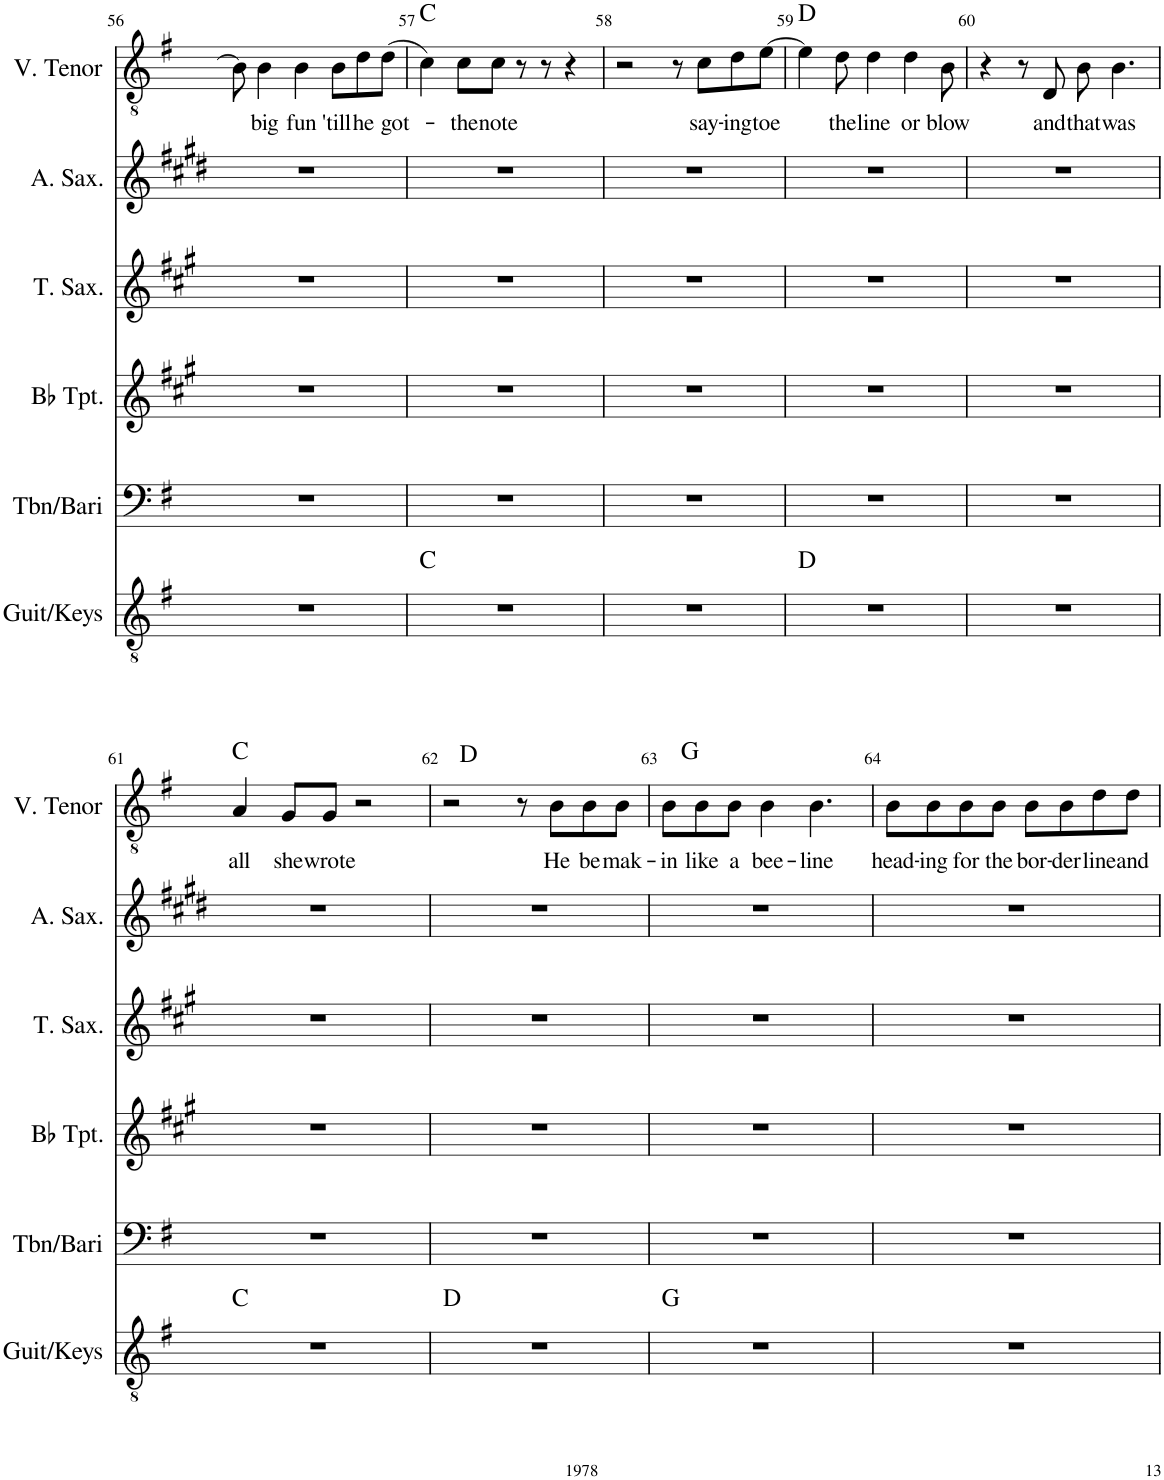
**kern	**harte	**kern	**kern	**kern	**kern	**kern	**text	**harte
*part6	*part6	*part5	*part4	*part3	*part2	*part1	*part1	*part1
*staff6	*	*staff5	*staff4	*staff3	*staff2	*staff1	*staff1	*
*I"Guit/Keys	*	*I"Tbn/Bari	*I"Bb Trumpet	*I"Tenor Saxophone	*I"Alto Saxophone	*I"V. Tenor	*	*
*I'Guit/Keys	*	*I'Tbn/Bari	*I'Bb Tpt.	*I'T. Sax.	*I'A. Sax.	*I'V. Tenor	*	*
!!LO:PB:g=z
*clefGv2	*	*clefF4	*clefG2	*clefG2	*clefG2	*clefGv2	*	*
*	*	*	*Trd1c2	*Trd8c14	*Trd5c9	*	*	*
*k[f#]	*	*k[f#]	*k[f#c#g#]	*k[f#c#g#]	*k[f#c#g#d#]	*k[f#]	*	*
*M4/4	*	*M4/4	*M4/4	*M4/4	*M4/4	*M4/4	*	*
=56	=56	=56	=56	=56	=56	=56	=56	=56
1r	.	1r	1r	1r	1r	8B\]	.	.
!	!	!	!	!	!	!	!LO:LY:b	!
.	.	.	.	.	.	4B\	big	.
!	!	!	!	!	!	!	!LO:LY:b	!
.	.	.	.	.	.	4B\	fun	.
!	!	!	!	!	!	!	!LO:LY:b	!
.	.	.	.	.	.	8B\L	'till	.
!	!	!	!	!	!	!	!LO:LY:b	!
.	.	.	.	.	.	8d\	he	.
!	!	!	!	!	!	!	!LO:LY:b	!
.	.	.	.	.	.	(8d\J	got-	.
=57	=57	=57	=57	=57	=57	=57	=57	=57
1r	C:maj	1r	1r	1r	1r	4c\)	.	C:maj
!	!	!	!	!	!	!	!LO:LY:b	!
.	.	.	.	.	.	8c\L	-the	.
!	!	!	!	!	!	!	!LO:LY:b	!
.	.	.	.	.	.	8c\J	note	.
.	.	.	.	.	.	8r	.	.
.	.	.	.	.	.	8r	.	.
.	.	.	.	.	.	4r	.	.
=58	=58	=58	=58	=58	=58	=58	=58	=58
1r	.	1r	1r	1r	1r	2r	.	.
.	.	.	.	.	.	8r	.	.
!	!	!	!	!	!	!	!LO:LY:b	!
.	.	.	.	.	.	8c\L	say-	.
!	!	!	!	!	!	!	!LO:LY:b	!
.	.	.	.	.	.	8d\	-ing	.
!	!	!	!	!	!	!	!LO:LY:b	!
.	.	.	.	.	.	[8e\J	toe	.
=59	=59	=59	=59	=59	=59	=59	=59	=59
1r	D:maj	1r	1r	1r	1r	4e\]	.	D:maj
!	!	!	!	!	!	!	!LO:LY:b	!
.	.	.	.	.	.	8d\	the	.
!	!	!	!	!	!	!	!LO:LY:b	!
.	.	.	.	.	.	4d\	line	.
!	!	!	!	!	!	!	!LO:LY:b	!
.	.	.	.	.	.	4d\	or	.
!	!	!	!	!	!	!	!LO:LY:b	!
.	.	.	.	.	.	8B\	blow	.
=60	=60	=60	=60	=60	=60	=60	=60	=60
1r	.	1r	1r	1r	1r	4r	.	.
.	.	.	.	.	.	8r	.	.
!	!	!	!	!	!	!	!LO:LY:b	!
.	.	.	.	.	.	8D/	and	.
!	!	!	!	!	!	!	!LO:LY:b	!
.	.	.	.	.	.	8B\	that	.
!	!	!	!	!	!	!	!LO:LY:b	!
.	.	.	.	.	.	4.B\	was	.
!!LO:LB:g=z
=61	=61	=61	=61	=61	=61	=61	=61	=61
!	!	!	!	!	!	!	!LO:LY:b	!
1r	C:maj	1r	1r	1r	1r	4A/	all	C:maj
!	!	!	!	!	!	!	!LO:LY:b	!
.	.	.	.	.	.	8G/L	she	.
!	!	!	!	!	!	!	!LO:LY:b	!
.	.	.	.	.	.	8G/J	wrote	.
.	.	.	.	.	.	2r	.	.
=62	=62	=62	=62	=62	=62	=62	=62	=62
1r	D:maj	1r	1r	1r	1r	2r	.	D:maj
.	.	.	.	.	.	8r	.	.
!	!	!	!	!	!	!	!LO:LY:b	!
.	.	.	.	.	.	8B\L	He	.
!	!	!	!	!	!	!	!LO:LY:b	!
.	.	.	.	.	.	8B\	be	.
!	!	!	!	!	!	!	!LO:LY:b	!
.	.	.	.	.	.	8B\J	mak-	.
=63	=63	=63	=63	=63	=63	=63	=63	=63
!	!	!	!	!	!	!	!LO:LY:b	!
1r	G:maj	1r	1r	1r	1r	8B\L	-in	G:maj
!	!	!	!	!	!	!	!LO:LY:b	!
.	.	.	.	.	.	8B\	like	.
!	!	!	!	!	!	!	!LO:LY:b	!
.	.	.	.	.	.	8B\J	a	.
!	!	!	!	!	!	!	!LO:LY:b	!
.	.	.	.	.	.	4B\	bee-	.
!	!	!	!	!	!	!	!LO:LY:b	!
.	.	.	.	.	.	4.B\	-line	.
=64	=64	=64	=64	=64	=64	=64	=64	=64
!	!	!	!	!	!	!	!LO:LY:b	!
1r	.	1r	1r	1r	1r	8B\L	head-	.
!	!	!	!	!	!	!	!LO:LY:b	!
.	.	.	.	.	.	8B\	-ing	.
!	!	!	!	!	!	!	!LO:LY:b	!
.	.	.	.	.	.	8B\	for	.
!	!	!	!	!	!	!	!LO:LY:b	!
.	.	.	.	.	.	8B\J	the	.
!	!	!	!	!	!	!	!LO:LY:b	!
.	.	.	.	.	.	8B\L	bor-	.
!	!	!	!	!	!	!	!LO:LY:b	!
.	.	.	.	.	.	8B\	-der	.
!	!	!	!	!	!	!	!LO:LY:b	!
.	.	.	.	.	.	8d\	line	.
!	!	!	!	!	!	!	!LO:LY:b	!
.	.	.	.	.	.	8d\J	and	.
=	=	=	=	=	=	=	=	=
*-	*-	*-	*-	*-	*-	*-	*-	*-
